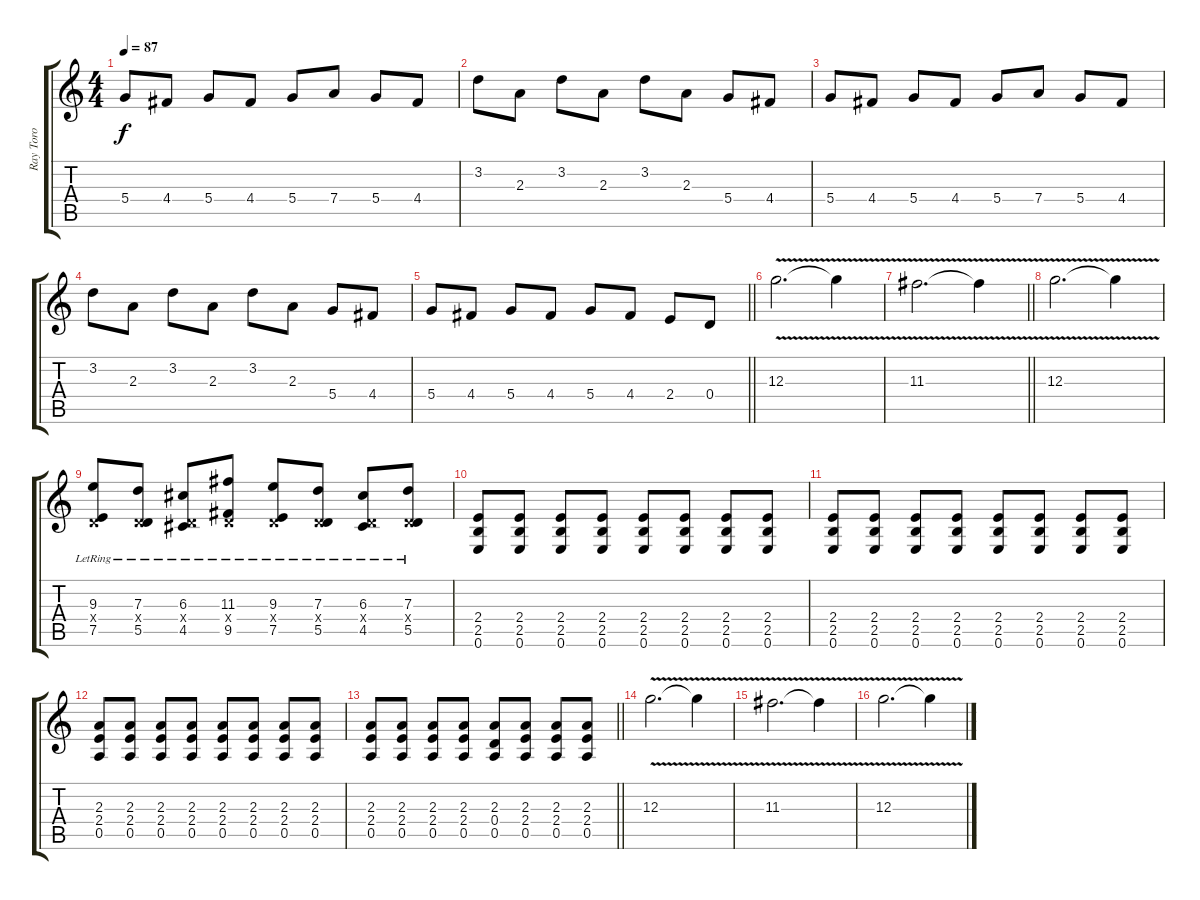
\track ("Ray Toro" "Ray Toro") {instrument acousticguitarsteel}
\staff {score tabs}
\tuning (E4 B3 G3 D3 A2 E2) {hide}
\ts (4 4)
\tempo 87
\clef g2
\ks c
5.4.8{dy f} 4.4.8 5.4.8 4.4.8 5.4.8 7.4.8 5.4.8 4.4.8 |
3.2.8 2.3.8 3.2.8 2.3.8 3.2.8 2.3.8 5.4.8 4.4.8 |
5.4.8 4.4.8 5.4.8 4.4.8 5.4.8 7.4.8 5.4.8 4.4.8 |
3.2.8 2.3.8 3.2.8 2.3.8 3.2.8 2.3.8 5.4.8 4.4.8 |
\barLineRight lightlight
5.4.8 4.4.8 5.4.8 4.4.8 5.4.8 4.4.8 2.4.8 0.4.8 |
12.3{v}.2{d} 12.3{t}.4 |
\barLineRight lightlight
11.3{v}.2{d} 11.3{t}.4 |
12.3{v}.2{d} 12.3{t}.4 |
(9.3{lr} 0.4{x} 7.5).8 (7.3{lr} 0.4{x} 5.5).8 (6.3{lr} 0.4{x} 4.5).8 (11.3{lr} 0.4{x} 9.5).8 (9.3{lr} 0.4{x} 7.5).8 (7.3{lr} 0.4{x} 5.5).8 (6.3{lr} 0.4{x} 4.5).8 (7.3{lr} 0.4{x} 5.5).8 |
(2.4 2.5 0.6).8 (2.4 2.5 0.6).8 (2.4 2.5 0.6).8 (2.4 2.5 0.6).8 (2.4 2.5 0.6).8 (2.4 2.5 0.6).8 (2.4 2.5 0.6).8 (2.4 2.5 0.6).8 |
(2.4 2.5 0.6).8 (2.4 2.5 0.6).8 (2.4 2.5 0.6).8 (2.4 2.5 0.6).8 (2.4 2.5 0.6).8 (2.4 2.5 0.6).8 (2.4 2.5 0.6).8 (2.4 2.5 0.6).8 |
(2.3 2.4 0.5).8 (2.3 2.4 0.5).8 (2.3 2.4 0.5).8 (2.3 2.4 0.5).8 (2.3 2.4 0.5).8 (2.3 2.4 0.5).8 (2.3 2.4 0.5).8 (2.3 2.4 0.5).8 |
\barLineRight lightlight
(2.3 2.4 0.5).8 (2.3 2.4 0.5).8 (2.3 2.4 0.5).8 (2.3 2.4 0.5).8 (2.3 0.4 0.5).8 (2.3 2.4 0.5).8 (2.3 2.4 0.5).8 (2.3 2.4 0.5).8 |
12.3{v}.2{d} 12.3{t}.4 |
11.3{v}.2{d} 11.3{t}.4 |
12.3{v}.2{d} 12.3{t}.4
